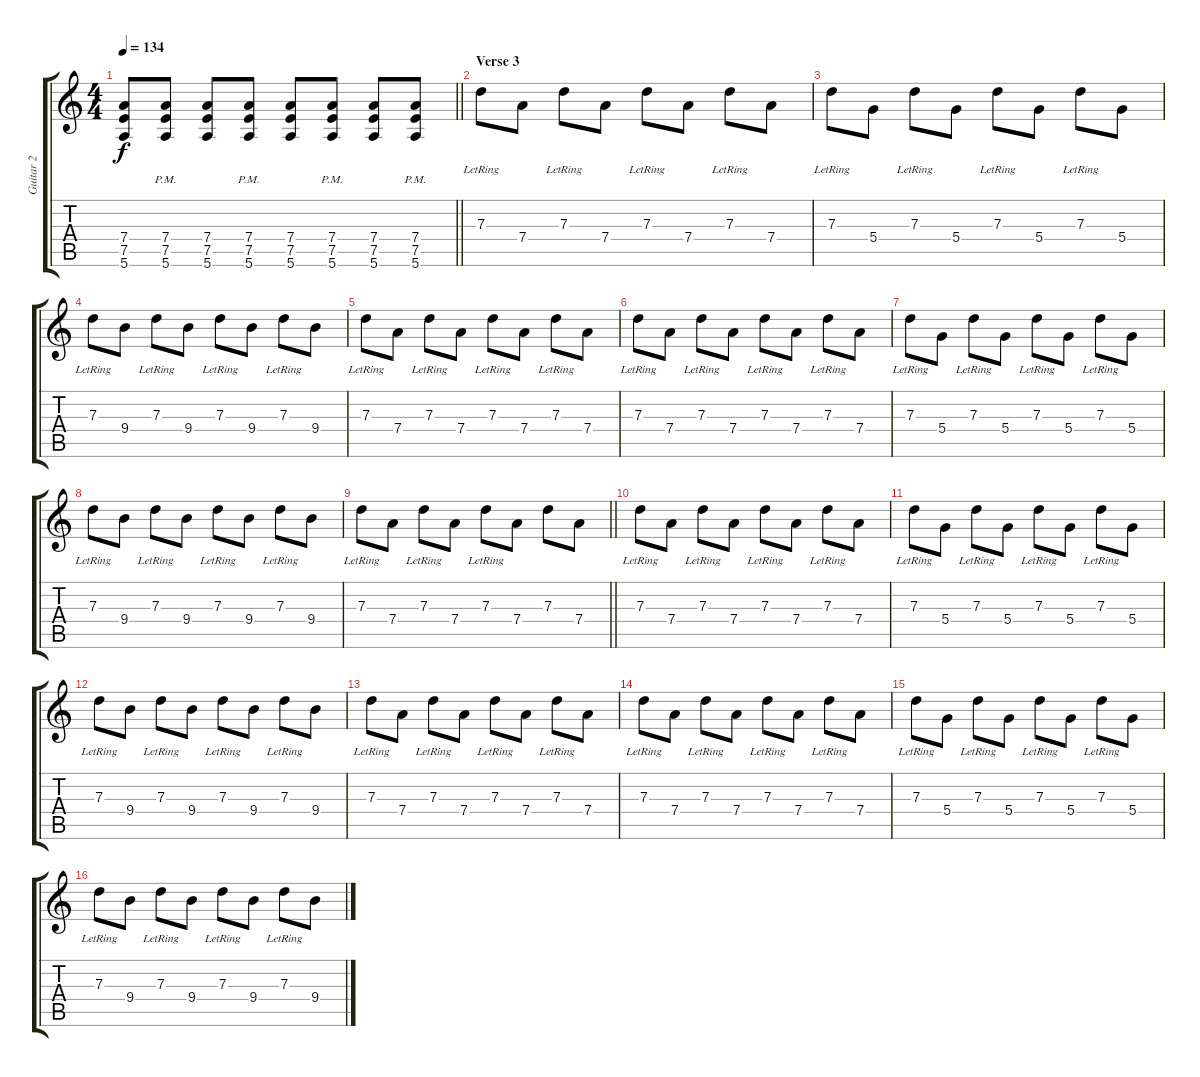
\track ("Guitar 2" "Guitar 2") {instrument overdrivenguitar}
\staff {score tabs}
\tuning (E4 B3 G3 D3 A2 E2) {hide}
\ts (4 4)
\tempo 134
\clef g2
\barLineRight lightlight
\ks c
(7.4 7.5 5.6).8{dy f} (7.4{pm} 7.5{pm} 5.6{pm}).8 (7.4 7.5 5.6).8 (7.4{pm} 7.5{pm} 5.6{pm}).8 (7.4 7.5 5.6).8 (7.4{pm} 7.5{pm} 5.6{pm}).8 (7.4 7.5 5.6).8 (7.4{pm} 7.5{pm} 5.6{pm}).8 |
\section ("" "Verse 3")
7.3{lr}.8 7.4.8 7.3{lr}.8 7.4.8 7.3{lr}.8 7.4.8 7.3{lr}.8 7.4.8 |
7.3{lr}.8 5.4.8 7.3{lr}.8 5.4.8 7.3{lr}.8 5.4.8 7.3{lr}.8 5.4.8 |
7.3{lr}.8 9.4.8 7.3{lr}.8 9.4.8 7.3{lr}.8 9.4.8 7.3{lr}.8 9.4.8 |
7.3{lr}.8 7.4.8 7.3{lr}.8 7.4.8 7.3{lr}.8 7.4.8 7.3{lr}.8 7.4.8 |
7.3{lr}.8 7.4.8 7.3{lr}.8 7.4.8 7.3{lr}.8 7.4.8 7.3{lr}.8 7.4.8 |
7.3{lr}.8 5.4.8 7.3{lr}.8 5.4.8 7.3{lr}.8 5.4.8 7.3{lr}.8 5.4.8 |
7.3{lr}.8 9.4.8 7.3{lr}.8 9.4.8 7.3{lr}.8 9.4.8 7.3{lr}.8 9.4.8 |
\barLineRight lightlight
7.3{lr}.8 7.4.8 7.3{lr}.8 7.4.8 7.3{lr}.8 7.4.8 7.3.8 7.4.8 |
7.3{lr}.8 7.4.8 7.3{lr}.8 7.4.8 7.3{lr}.8 7.4.8 7.3{lr}.8 7.4.8 |
7.3{lr}.8 5.4.8 7.3{lr}.8 5.4.8 7.3{lr}.8 5.4.8 7.3{lr}.8 5.4.8 |
7.3{lr}.8 9.4.8 7.3{lr}.8 9.4.8 7.3{lr}.8 9.4.8 7.3{lr}.8 9.4.8 |
7.3{lr}.8 7.4.8 7.3{lr}.8 7.4.8 7.3{lr}.8 7.4.8 7.3{lr}.8 7.4.8 |
7.3{lr}.8 7.4.8 7.3{lr}.8 7.4.8 7.3{lr}.8 7.4.8 7.3{lr}.8 7.4.8 |
7.3{lr}.8 5.4.8 7.3{lr}.8 5.4.8 7.3{lr}.8 5.4.8 7.3{lr}.8 5.4.8 |
7.3{lr}.8 9.4.8 7.3{lr}.8 9.4.8 7.3{lr}.8 9.4.8 7.3{lr}.8 9.4.8
